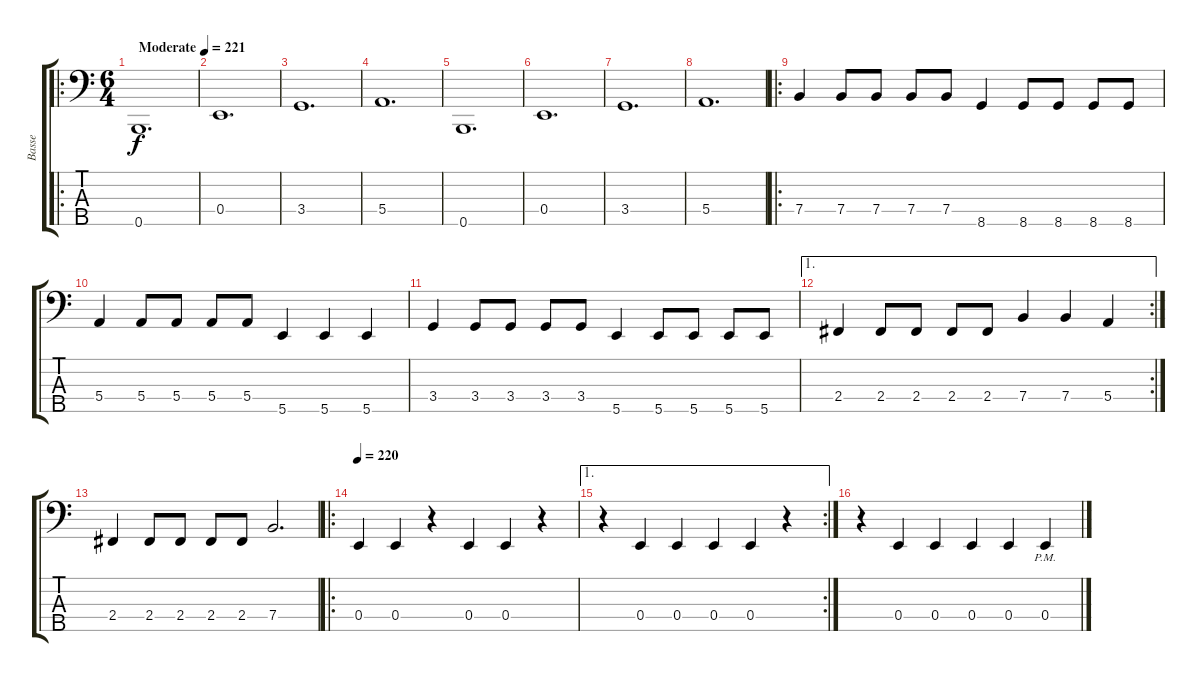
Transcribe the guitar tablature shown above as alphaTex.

\track ("Basse" "Basse") {instrument electricbasspick}
\staff {score tabs}
\tuning (G2 D2 A1 E1 B0) {hide}
\ro
\ts (6 4)
\tempo (221 "Moderate")
\clef f4
\ks c
0.5.1{d dy f instrument electricbasspick} |
0.4.1{d} |
3.4.1{d} |
5.4.1{d} |
0.5.1{d} |
0.4.1{d} |
3.4.1{d} |
5.4.1{d} |
\ro
7.4.4 7.4.8 7.4.8 7.4.8 7.4.8 8.5.4 8.5.8 8.5.8 8.5.8 8.5.8 |
5.4.4 5.4.8 5.4.8 5.4.8 5.4.8 5.5.4 5.5.4 5.5.4 |
3.4.4 3.4.8 3.4.8 3.4.8 3.4.8 5.5.4 5.5.8 5.5.8 5.5.8 5.5.8 |
\ae 1
\rc 2
2.4.4 2.4.8 2.4.8 2.4.8 2.4.8 7.4.4 7.4.4 5.4.4 |
2.4.4 2.4.8 2.4.8 2.4.8 2.4.8 7.4.2{d} |
\ro
\tempo 220
0.4.4 0.4.4 r.4 0.4.4 0.4.4 r.4 |
\ae 1
\rc 2
r.4 0.4.4 0.4.4 0.4.4 0.4.4 r.4 |
r.4 0.4.4 0.4.4 0.4.4 0.4.4 0.4{pm}.4
